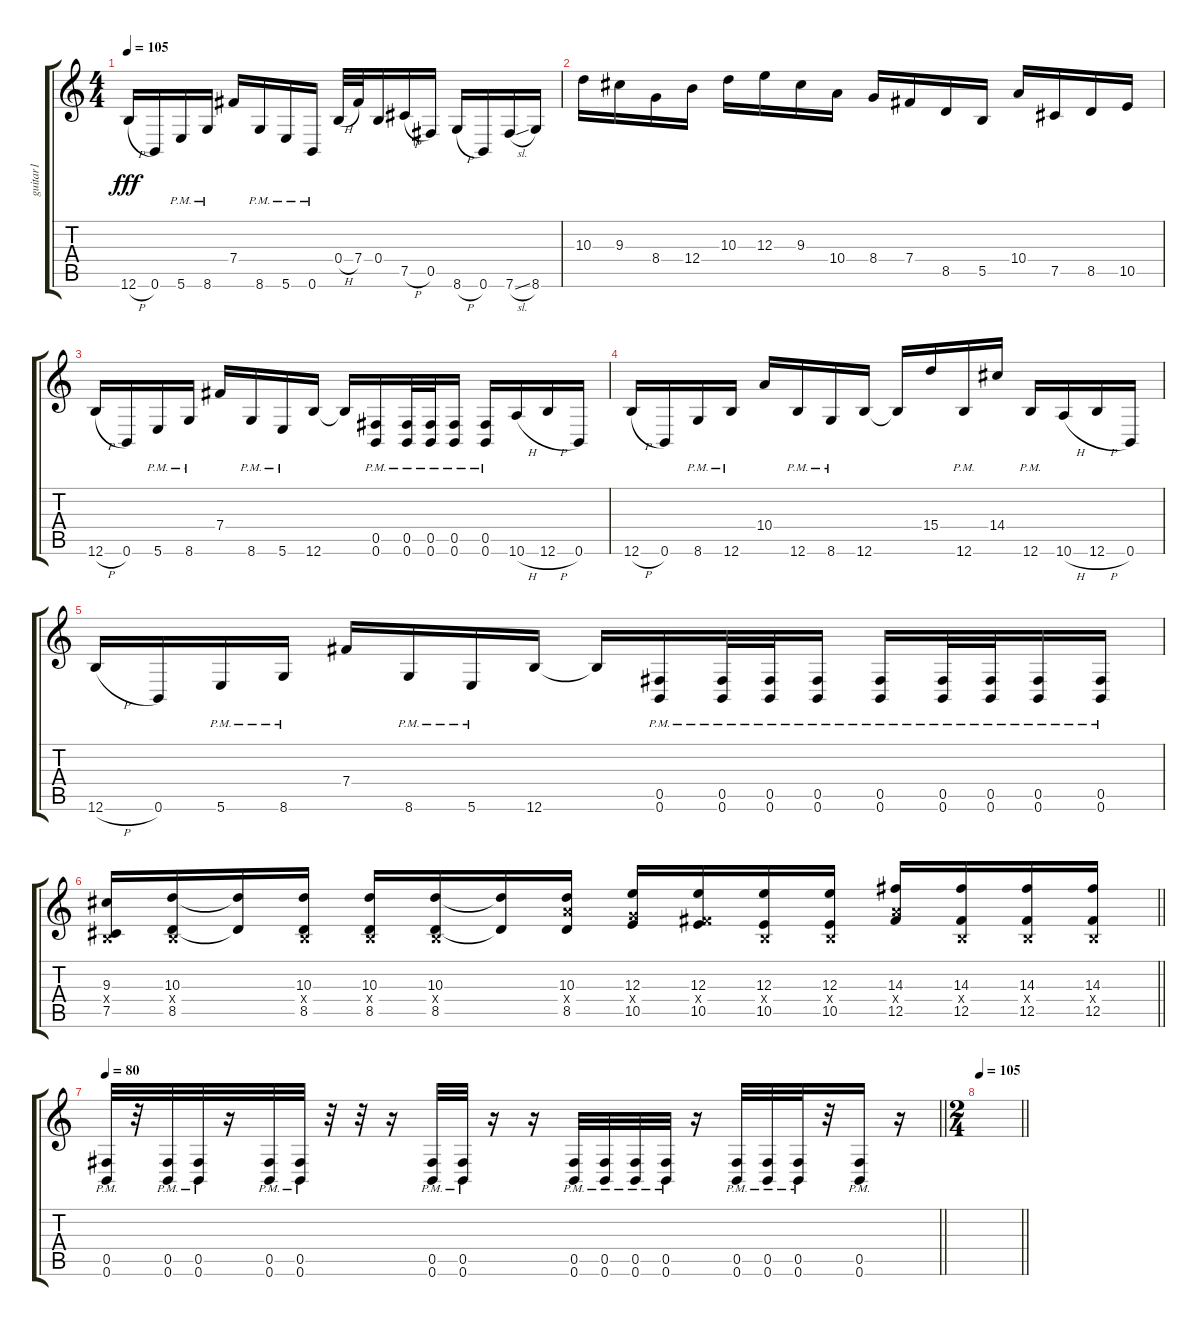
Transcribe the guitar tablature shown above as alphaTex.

\track ("guitar1" "guitar1") {instrument distortionguitar}
\staff {score tabs}
\tuning (Db4 Ab3 E3 B2 Gb2 B1) {hide}
\ts (4 4)
\tempo 105
\clef g2
\ks c
12.6{h}.16{dy fff} 0.6.16 5.6{pm}.16 8.6{pm}.16 7.4.16 8.6{pm}.16 5.6{pm}.16 0.6{pm}.16 0.4{h}.32 7.4.32 0.4.16 7.5{h}.16 0.5.16 8.6{h}.16 0.6.16 7.6{sl}.16 8.6.16 |
10.3.16 9.3.16 8.4.16 12.4.16 10.3.16 12.3.16 9.3.16 10.4.16 8.4.16 7.4.16 8.5.16 5.5.16 10.4.16 7.5.16 8.5.16 10.5.16 |
12.6{h}.16 0.6.16 5.6{pm}.16 8.6{pm}.16 7.4.16 8.6{pm}.16 5.6{pm}.16 12.6.16 12.6{t}.16 (0.5{pm} 0.6{pm}).16 (0.5{pm} 0.6{pm}).32 (0.5{pm} 0.6{pm}).32 (0.5{pm} 0.6{pm}).16 (0.5{pm} 0.6{pm}).16 10.6{h}.16 12.6{h}.16 0.6.16 |
12.6{h}.16 0.6.16 8.6{pm}.16 12.6{pm}.16 10.4.16 12.6{pm}.16 8.6{pm}.16 12.6.16 12.6{t}.16 15.4.16 12.6{pm}.16 14.4.16 12.6{pm}.16 10.6{h}.16 12.6{h}.16 0.6.16 |
12.6{h}.16 0.6.16 5.6{pm}.16 8.6{pm}.16 7.4.16 8.6{pm}.16 5.6{pm}.16 12.6.16 12.6{t}.16 (0.5{pm} 0.6{pm}).16 (0.5{pm} 0.6{pm}).32 (0.5{pm} 0.6{pm}).32 (0.5{pm} 0.6{pm}).16 (0.5{pm} 0.6{pm}).16 (0.5{pm} 0.6{pm}).32 (0.5{pm} 0.6{pm}).32 (0.5{pm} 0.6{pm}).16 (0.5{pm} 0.6{pm}).16 |
\barLineRight lightlight
(9.3 0.4{x} 7.5).16 (10.3 0.4{x} 8.5).16 (10.3{t} 8.5{t}).16 (10.3 0.4{x} 8.5).16 (10.3 0.4{x} 8.5).16 (10.3 0.4{x} 8.5).16 (10.3{t} 8.5{t}).16 (10.3 10.4{x} 8.5).16 (12.3 8.4{x} 10.5).16 (12.3 7.4{x} 10.5).16 (12.3 0.4{x} 10.5).16 (12.3 0.4{x} 10.5).16 (14.3 10.4{x} 12.5).16 (14.3 0.4{x} 12.5).16 (14.3 0.4{x} 12.5).16 (14.3 0.4{x} 12.5).16 |
\section ("" "")
\tempo 80
\barLineRight lightlight
(0.5{pm} 0.6{pm}).32 r.32 (0.5{pm} 0.6{pm}).32 (0.5{pm} 0.6{pm}).32 r.16 (0.5{pm} 0.6{pm}).32 (0.5{pm} 0.6{pm}).32 r.32 r.32 r.16 (0.5{pm} 0.6{pm}).32 (0.5{pm} 0.6{pm}).32 r.16 r.16 (0.5{pm} 0.6{pm}).32 (0.5{pm} 0.6{pm}).32 (0.5{pm} 0.6{pm}).32 (0.5{pm} 0.6{pm}).32 r.16 (0.5{pm} 0.6{pm}).32 (0.5{pm} 0.6{pm}).32 (0.5{pm} 0.6{pm}).32 r.32 (0.5{pm} 0.6{pm}).16 r.16 |
\ts (2 4)
\tempo 105
\barLineRight lightlight
